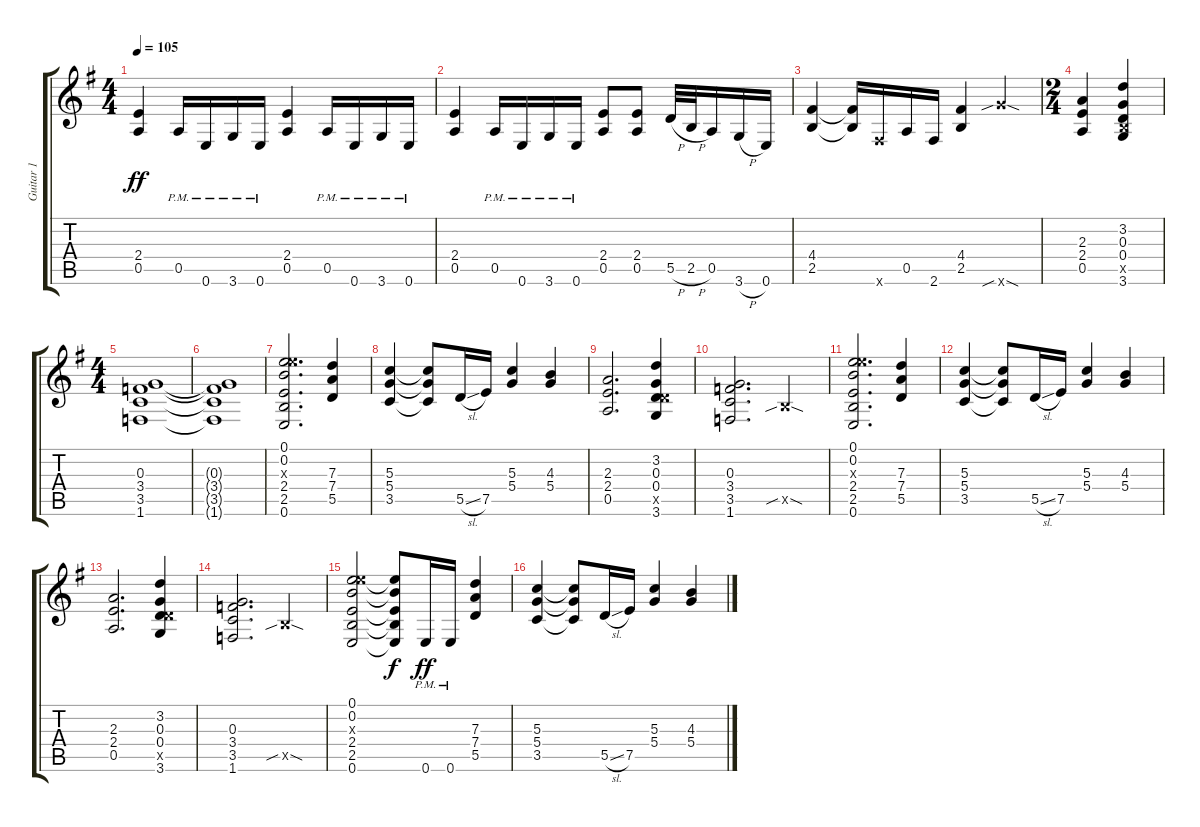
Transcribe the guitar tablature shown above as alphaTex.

\track ("Guitar 1" "Guitar 1") {instrument distortionguitar}
\staff {score tabs}
\tuning (E4 B3 G3 D3 A2 E2) {hide}
\ts (4 4)
\tempo 105
\clef g2
\ks eminor
(2.4 0.5).4{dy ff} 0.5{pm}.16 0.6{pm}.16 3.6{pm}.16 0.6{pm}.16 (2.4 0.5).4 0.5{pm}.16 0.6{pm}.16 3.6{pm}.16 0.6{pm}.16 |
(2.4 0.5).4 0.5{pm}.16 0.6{pm}.16 3.6{pm}.16 0.6{pm}.16 (2.4 0.5).8 (2.4 0.5).8 5.5{h}.32 2.5{h}.32 0.5.16 3.6{h}.16 0.6.16 |
(4.4 2.5).4 (4.4{t} 2.5{t}).16 2.6{x}.16 0.5.16 2.6.16 (4.4 2.5).4 15.6{sib sod x}.4 |
\ts (2 4)
(2.3 2.4 0.5).4 (3.2 0.3 0.4 2.5{x} 3.6).4 |
\ts (4 4)
(0.3 3.4 3.5 1.6).1 |
(0.3{t} 3.4{t} 3.5{t} 1.6{t}).1 |
(0.1 0.2 9.3{x} 2.4 2.5 0.6).2{d beam Up} (7.3 7.4 5.5).4 |
(5.3 5.4 3.5).4 (5.3{t} 5.4{t} 3.5{t}).8 5.5{sl}.16 7.5.16 (5.3 5.4).4 (4.3 5.4).4 |
(2.3 2.4 0.5).2{d} (3.2 0.3 0.4 5.5{x} 3.6).4 |
(0.3 3.4 3.5 1.6).2{d} 2.5{sib sod x}.4 |
(0.1 0.2 9.3{x} 2.4 2.5 0.6).2{d beam Up} (7.3 7.4 5.5).4 |
(5.3 5.4 3.5).4 (5.3{t} 5.4{t} 3.5{t}).8 5.5{sl}.16 7.5.16 (5.3 5.4).4 (4.3 5.4).4 |
(2.3 2.4 0.5).2{d} (3.2 0.3 0.4 5.5{x} 3.6).4 |
(0.3 3.4 3.5 1.6).2{d} 2.5{sib sod x}.4 |
(0.1 0.2 9.3{x} 2.4 2.5 0.6).2{beam Up} (0.1{t} 0.2{t} 2.4{t} 2.5{t} 0.6{t}).8{dy f beam Up} 0.6{pm}.16{dy ff} 0.6{pm}.16 (7.3 7.4 5.5).4 |
(5.3 5.4 3.5).4 (5.3{t} 5.4{t} 3.5{t}).8 5.5{sl}.16 7.5.16 (5.3 5.4).4 (4.3 5.4).4
